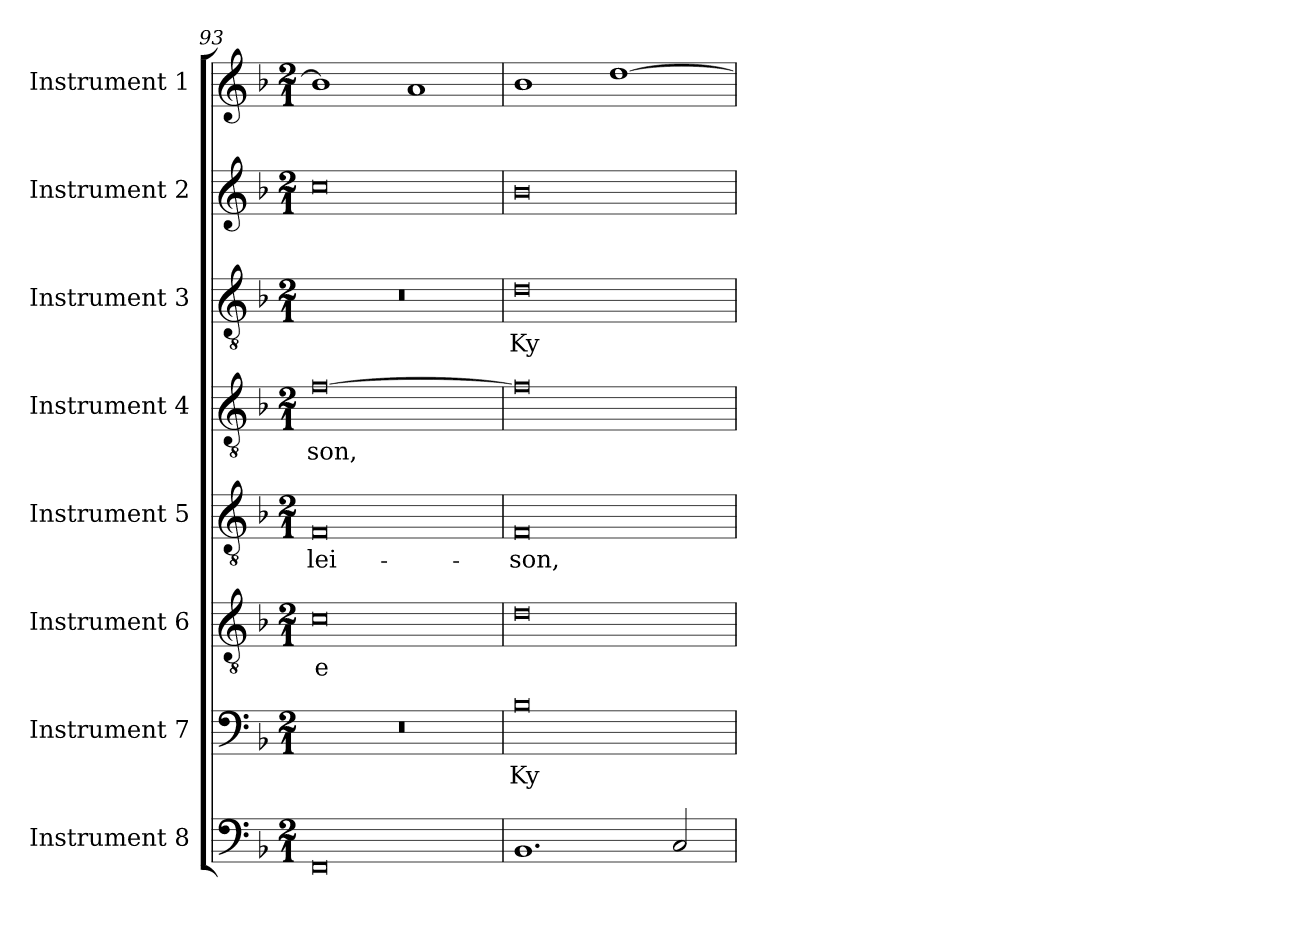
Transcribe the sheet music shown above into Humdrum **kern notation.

**kern	**text	**kern	**text	**kern	**text	**kern	**text	**kern	**text	**kern	**text	**kern	**text	**kern	**text
*part8	*part8	*part7	*part7	*part6	*part6	*part5	*part5	*part4	*part4	*part3	*part3	*part2	*part2	*part1	*part1
*staff8	*staff8	*staff7	*staff7	*staff6	*staff6	*staff5	*staff5	*staff4	*staff4	*staff3	*staff3	*staff2	*staff2	*staff1	*staff1
*I"Instrument 8	*	*I"Instrument 7	*	*I"Instrument 6	*	*I"Instrument 5	*	*I"Instrument 4	*	*I"Instrument 3	*	*I"Instrument 2	*	*I"Instrument 1	*
*clefF4	*	*clefF4	*	*clefGv2	*	*clefGv2	*	*clefGv2	*	*clefGv2	*	*clefG2	*	*clefG2	*
*k[b-]	*	*k[b-]	*	*k[b-]	*	*k[b-]	*	*k[b-]	*	*k[b-]	*	*k[b-]	*	*k[b-]	*
*F:	*	*F:	*	*F:	*	*F:	*	*F:	*	*F:	*	*F:	*	*F:	*
*M2/1	*	*M2/1	*	*M2/1	*	*M2/1	*	*M2/1	*	*M2/1	*	*M2/1	*	*M2/1	*
=93	=93	=93	=93	=93	=93	=93	=93	=93	=93	=93	=93	=93	=93	=93	=93
!	!LO:LY:b:cj	!	!	!	!LO:LY:b:cj	!	!LO:LY:b:cj	!	!LO:LY:b:cj	!	!	!	!LO:LY:b:cj	!	!LO:LY:b:cj
0FF	--	0r	.	0c	e-	0F	-lei-	[>0f	-son,	0r	.	0cc	.	1b-]	--
!	!	!	!	!	!	!	!	!	!	!	!	!	!	!	!LO:LY:b:cj
.	.	.	.	.	.	.	.	.	.	.	.	.	.	1a	--
=94	=94	=94	=94	=94	=94	=94	=94	=94	=94	=94	=94	=94	=94	=94	=94
!	!LO:LY:b:cj	!	!LO:LY:b:cj	!	!LO:LY:b:cj	!	!LO:LY:b:cj	!	!LO:LY:b:cj	!	!LO:LY:b:cj	!	!LO:LY:b:cj	!	!LO:LY:b:cj
1.BB-	--	0B-	Ky-	0d	--	0F	-son,	0f]	.	0d	Ky-	0b-	.	1b-	--
!	!	!	!	!	!	!	!	!	!	!	!	!	!	!	!LO:LY:b:cj
.	.	.	.	.	.	.	.	.	.	.	.	.	.	[>1dd	--
!	!LO:LY:b:cj	!	!	!	!	!	!	!	!	!	!	!	!	!	!
2C/	--	.	.	.	.	.	.	.	.	.	.	.	.	.	.
=	=	=	=	=	=	=	=	=	=	=	=	=	=	=	=
*-	*-	*-	*-	*-	*-	*-	*-	*-	*-	*-	*-	*-	*-	*-	*-
